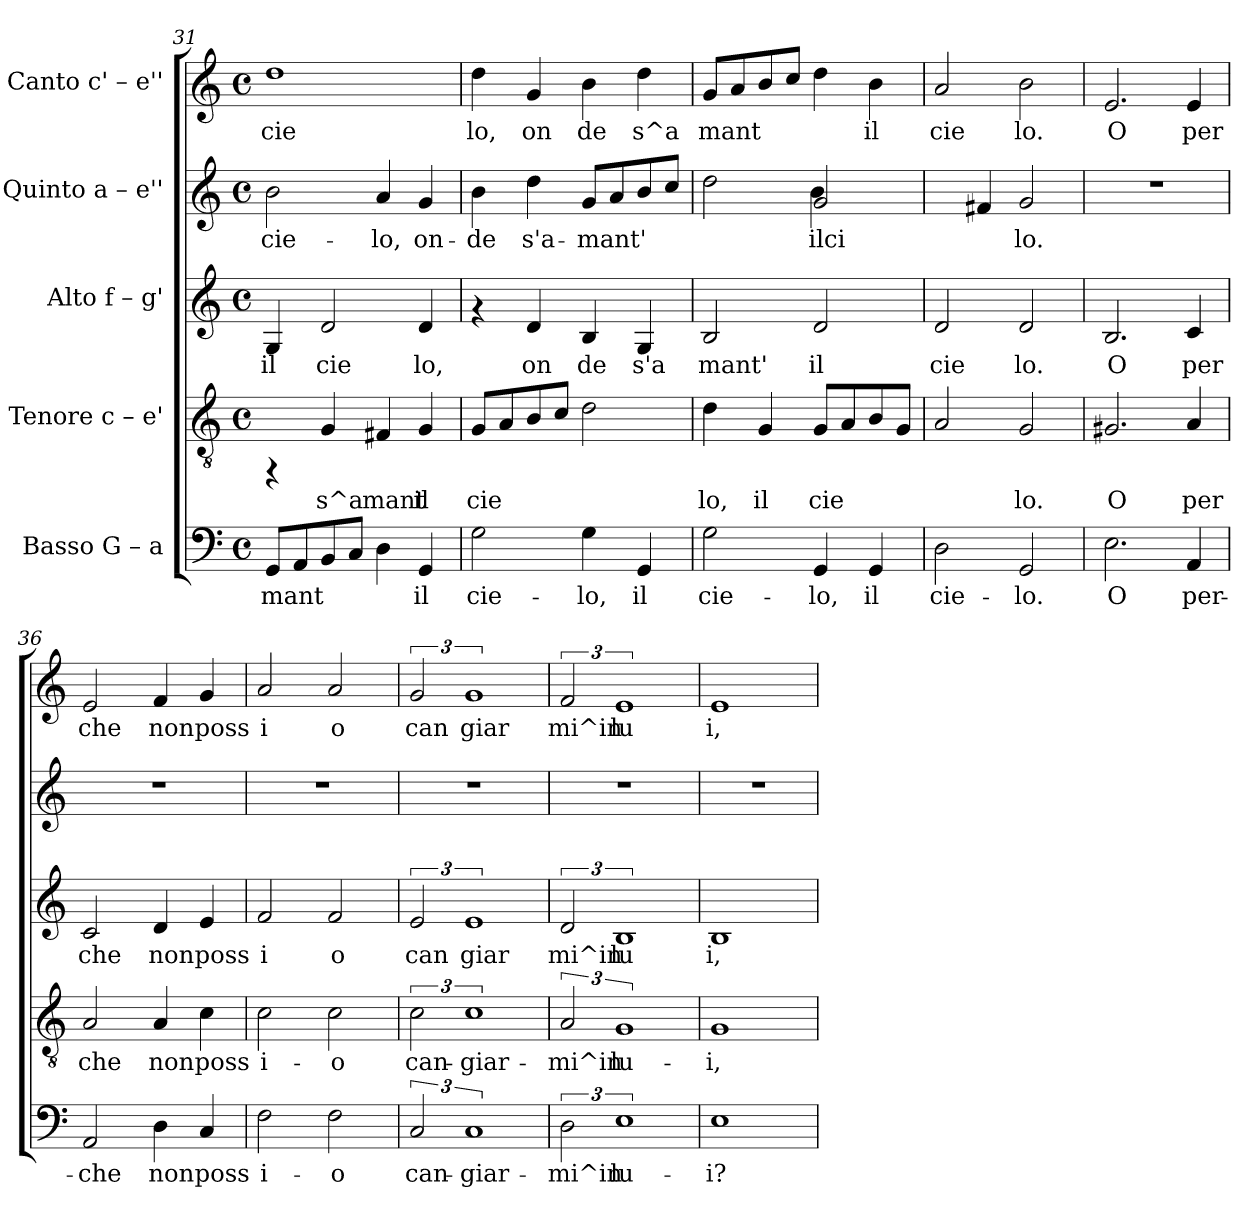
**kern	**text	**kern	**text	**kern	**text	**kern	**text	**kern	**text
*part5	*part5	*part4	*part4	*part3	*part3	*part2	*part2	*part1	*part1
*staff5	*staff5	*staff4	*staff4	*staff3	*staff3	*staff2	*staff2	*staff1	*staff1
*I"Basso  G – a	*	*I"Tenore  c – e'	*	*I"Alto  f – g'	*	*I"Quinto  a – e''	*	*I"Canto  c' – e''	*
*clefF4	*	*clefGv2	*	*clefG2	*	*clefG2	*	*clefG2	*
*k[]	*	*k[]	*	*k[]	*	*k[]	*	*k[]	*
*C:	*	*C:	*	*C:	*	*C:	*	*C:	*
*M4/4	*	*M4/4	*	*M4/4	*	*M4/4	*	*M4/4	*
*met(c)	*	*met(c)	*	*met(c)	*	*met(c)	*	*met(c)	*
=31	=31	=31	=31	=31	=31	=31	=31	=31	=31
!	!LO:LY:b:rj	!	!	!	!LO:LY:b:rj	!	!LO:LY:b:rj	!	!LO:LY:b:cj
8GG/L	-mant	4rFF	.	4G/	il	2b\	cie-	1dd	cie
!	!LO:LY:b:rj	!	!	!	!	!	!	!	!
8AA/	.	.	.	.	.	.	.	.	.
!	!LO:LY:b:rj	!	!LO:LY:b:rj	!	!LO:LY:b:rj	!	!	!	!
8BB/	.	4G/	s^a	2d/	cie	.	.	.	.
!	!LO:LY:b:rj	!	!	!	!	!	!	!	!
8C/J	.	.	.	.	.	.	.	.	.
!	!LO:LY:b:rj	!	!LO:LY:b:rj	!	!	!	!LO:LY:b:rj	!	!
4D\	.	4F#X/	mant	.	.	4a/	-lo,	.	.
!	!LO:LY:b:rj	!	!LO:LY:b:rj	!	!LO:LY:b:rj	!	!LO:LY:b:rj	!	!
4GG/	il	4G/	il	4d/	lo,	4g/	on-	.	.
=32	=32	=32	=32	=32	=32	=32	=32	=32	=32
!	!LO:LY:b:rj	!	!LO:LY:b:rj	!	!	!	!LO:LY:b:rj	!	!LO:LY:b:cj
2G\	cie-	8G/L	cie	4rf	.	4b\	-de	4dd\	lo,
!	!	!	!LO:LY:b:rj	!	!	!	!	!	!
.	.	8A/	.	.	.	.	.	.	.
!	!	!	!LO:LY:b:rj	!	!LO:LY:b:rj	!	!LO:LY:b:rj	!	!LO:LY:b:cj
.	.	8B/	.	4d/	on	4dd\	s'a-	4g/	on
!	!	!	!LO:LY:b:rj	!	!	!	!	!	!
.	.	8c/J	.	.	.	.	.	.	.
!	!LO:LY:b:rj	!	!LO:LY:b:rj	!	!LO:LY:b:rj	!	!LO:LY:b:rj	!	!LO:LY:b:cj
4G\	-lo,	2d\	.	4B/	de	8g/L	-mant'	4b\	de
!	!	!	!	!	!	!	!LO:LY:b:rj	!	!
.	.	.	.	.	.	8a/	.	.	.
!	!LO:LY:b:rj	!	!	!	!LO:LY:b:rj	!	!LO:LY:b:rj	!	!LO:LY:b:cj
4GG/	il	.	.	4G/	s'a	8b/	.	4dd\	s^a
!	!	!	!	!	!	!	!LO:LY:b:rj	!	!
.	.	.	.	.	.	8cc/J	.	.	.
=33	=33	=33	=33	=33	=33	=33	=33	=33	=33
!	!LO:LY:b:rj	!	!LO:LY:b:rj	!	!LO:LY:b:rj	!	!LO:LY:b:rj	!	!LO:LY:b:cj
*	*	*	*	*	*	*^	*	*	*
2G\	cie-	4d\	lo,	2B/	mant'	2dd\	2ryy	.	8g/L	mant
!	!	!	!	!	!	!	!	!	!	!LO:LY:b:cj
.	.	.	.	.	.	.	.	.	8a/	.
!	!	!	!LO:LY:b:rj	!	!	!	!	!	!	!LO:LY:b:cj
.	.	4G/	il	.	.	.	.	.	8b/	.
!	!	!	!	!	!	!	!	!	!	!LO:LY:b:cj
.	.	.	.	.	.	.	.	.	8cc/J	.
!	!LO:LY:b:rj	!	!LO:LY:b:rj	!	!LO:LY:b:rj	!	!	!LO:LY:b:rj	!	!LO:LY:b:cj
4GG/	-lo,	8G/L	cie	2d/	il	2g/	4b\	ilci	4dd\	.
!	!	!	!LO:LY:b:rj	!	!	!	!	!	!	!
.	.	8A/	.	.	.	.	.	.	.	.
!	!LO:LY:b:rj	!	!LO:LY:b:rj	!	!	!	!	!	!	!LO:LY:b:cj
4GG/	il	8B/	.	.	.	.	4ryy	.	4b\	il
!	!	!	!LO:LY:b:rj	!	!	!	!	!	!	!
.	.	8G/J	.	.	.	.	.	.	.	.
*	*	*	*	*	*	*v	*v	*	*	*
=34	=34	=34	=34	=34	=34	=34	=34	=34	=34
!	!LO:LY:b:rj	!	!LO:LY:b:rj	!	!LO:LY:b:rj	!	!	!	!LO:LY:b:cj
2D\	cie-	2A/	.	2d/	cie	4ryy	.	2a/	cie
!	!	!	!	!	!	!	!LO:LY:b:rj	!	!
.	.	.	.	.	.	4f#X/	-	.	.
!	!LO:LY:b:rj	!	!LO:LY:b:rj	!	!LO:LY:b:rj	!	!LO:LY:b:rj	!	!LO:LY:b:cj
2GG/	-lo.	2G/	lo.	2d/	lo.	2g/	-lo.	2b\	lo.
=35	=35	=35	=35	=35	=35	=35	=35	=35	=35
!	!LO:LY:b:rj	!	!LO:LY:b:rj	!	!LO:LY:b:rj	!	!	!	!LO:LY:b:cj
2.E\	O	2.G#X/	O	2.B/	O	1r	.	2.e/	O
!	!LO:LY:b:rj	!	!LO:LY:b:rj	!	!LO:LY:b:rj	!	!	!	!LO:LY:b:cj
4AA/	per-	4A/	per	4c/	per	.	.	4e/	per
!!LO:PB:g=z
=36	=36	=36	=36	=36	=36	=36	=36	=36	=36
!	!LO:LY:b:rj	!	!LO:LY:b:rj	!	!LO:LY:b:rj	!	!	!	!LO:LY:b:cj
2AA/	-che	2A/	che	2c/	che	1r	.	2e/	che
!	!LO:LY:b:rj	!	!LO:LY:b:rj	!	!LO:LY:b:rj	!	!	!	!LO:LY:b:cj
4D\	non	4A/	non	4d/	non	.	.	4f/	non
!	!LO:LY:b:rj	!	!LO:LY:b:rj	!	!LO:LY:b:rj	!	!	!	!LO:LY:b:cj
4C/	poss	4c\	poss	4e/	poss	.	.	4g/	poss
=37	=37	=37	=37	=37	=37	=37	=37	=37	=37
!	!LO:LY:b:rj	!	!LO:LY:b:rj	!	!LO:LY:b:rj	!	!	!	!LO:LY:b:cj
2F\	i-	2c\	i-	2f/	i	1r	.	2a/	i
!	!LO:LY:b:rj	!	!LO:LY:b:rj	!	!LO:LY:b:rj	!	!	!	!LO:LY:b:cj
2F\	-o	2c\	-o	2f/	o	.	.	2a/	o
=38	=38	=38	=38	=38	=38	=38	=38	=38	=38
!	!LO:LY:b:rj	!	!LO:LY:b:rj	!	!LO:LY:b:rj	!	!	!	!LO:LY:b:cj
3C/	can-	3c\	can-	3e/	can	1r	.	3g/	can
!	!LO:LY:b:rj	!	!LO:LY:b:rj	!	!LO:LY:b:rj	!	!	!	!LO:LY:b:cj
3%2C/	-giar-	3%2c/	-giar-	3%2e/	giar	.	.	3%2g/	giar
=39	=39	=39	=39	=39	=39	=39	=39	=39	=39
!	!LO:LY:b:rj	!	!LO:LY:b:rj	!	!LO:LY:b:rj	!	!	!	!LO:LY:b:cj
3D\	-mi^in	3A/	-mi^in	3d/	mi^in	1r	.	3f/	mi^in
!	!LO:LY:b:rj	!	!LO:LY:b:rj	!	!LO:LY:b:rj	!	!	!	!LO:LY:b:cj
3%2E/	lu-	3%2G/	lu-	3%2B/	lu	.	.	3%2e/	lu
=40	=40	=40	=40	=40	=40	=40	=40	=40	=40
!	!LO:LY:b:rj	!	!LO:LY:b:rj	!	!LO:LY:b:rj	!	!	!	!LO:LY:b:cj
1E	-i?	1G	-i,	1B	i,	1r	.	1e	i,
=	=	=	=	=	=	=	=	=	=
*-	*-	*-	*-	*-	*-	*-	*-	*-	*-
